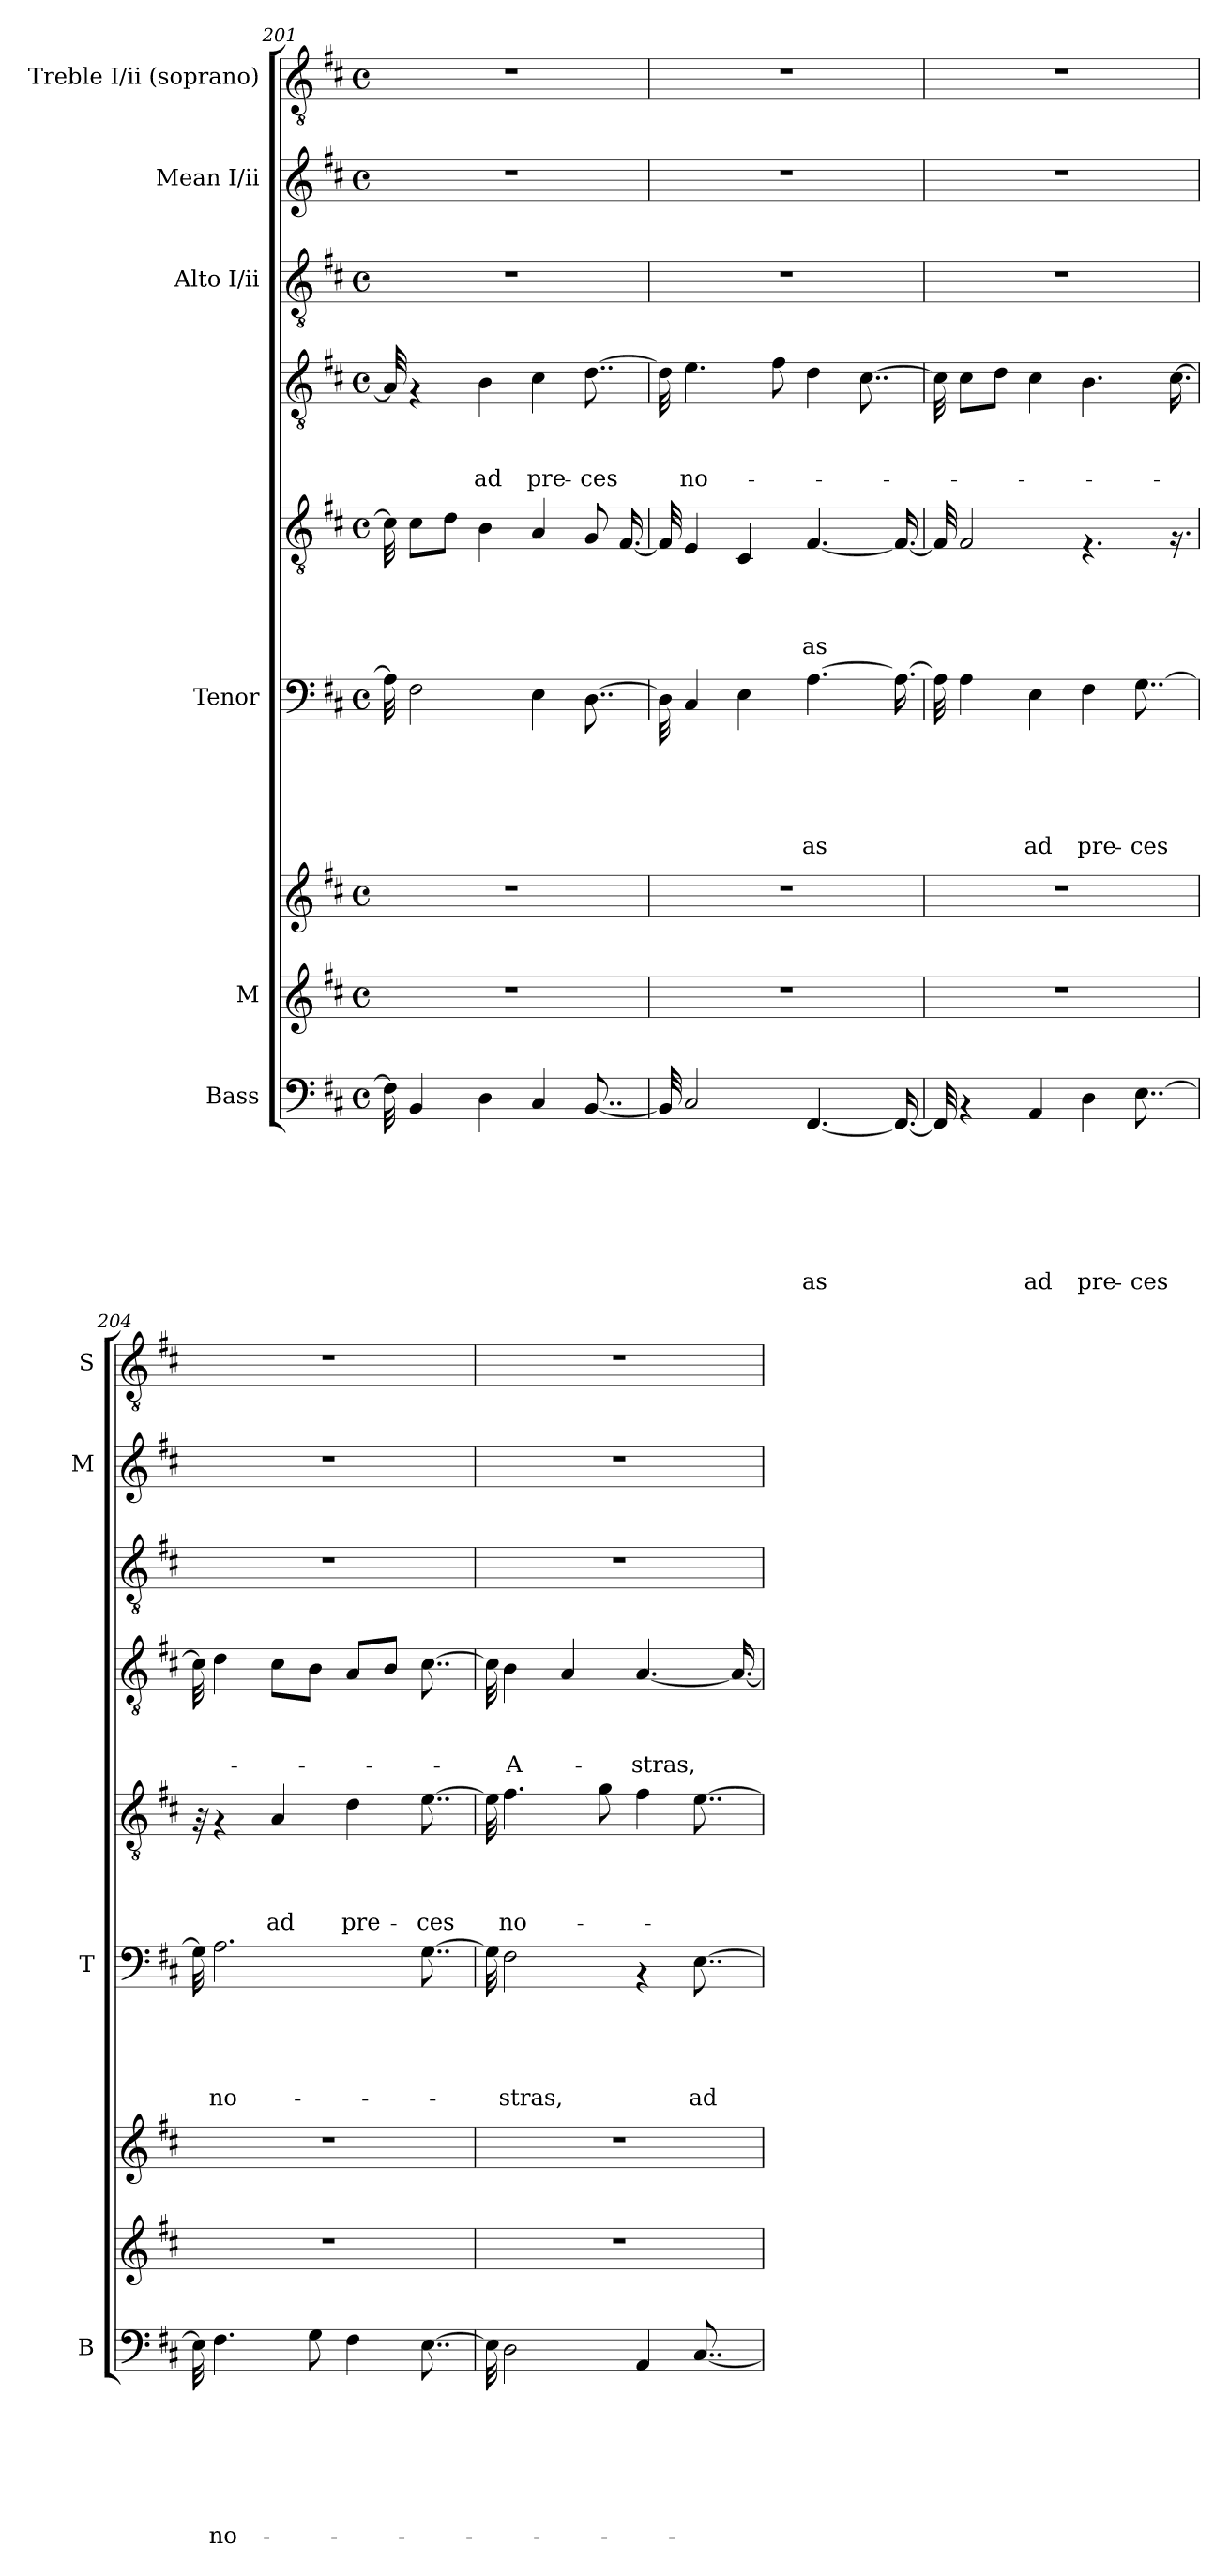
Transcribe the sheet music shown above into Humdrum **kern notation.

**kern	**text	**text	**text	**text	**text	**text	**text	**kern	**kern	**kern	**text	**text	**text	**text	**text	**kern	**text	**text	**text	**text	**kern	**text	**text	**text	**kern	**kern	**kern
*part8	*part8	*part8	*part8	*part8	*part8	*part8	*part8	*part7	*part7	*part6	*part6	*part6	*part6	*part6	*part6	*part5	*part5	*part5	*part5	*part5	*part4	*part4	*part4	*part4	*part3	*part2	*part1
*staff9	*staff9	*staff9	*staff9	*staff9	*staff9	*staff9	*staff9	*staff8	*staff7	*staff6	*staff6	*staff6	*staff6	*staff6	*staff6	*staff5	*staff5	*staff5	*staff5	*staff5	*staff4	*staff4	*staff4	*staff4	*staff3	*staff2	*staff1
*I"Bass	*	*	*	*	*	*	*	*I"M	*	*I"Tenor	*	*	*	*	*	*	*	*	*	*	*	*	*	*	*I"Alto I/ii	*I"Mean I/ii	*I"Treble I/ii (soprano)
*I'B	*	*	*	*	*	*	*	*	*	*I'T	*	*	*	*	*	*	*	*	*	*	*	*	*	*	*	*I'M	*I'S
*clefF4	*	*	*	*	*	*	*	*clefG2	*clefG2	*clefF4	*	*	*	*	*	*clefGv2	*	*	*	*	*clefGv2	*	*	*	*clefGv2	*clefG2	*clefGv2
*k[f#c#]	*	*	*	*	*	*	*	*k[f#c#]	*k[f#c#]	*k[f#c#]	*	*	*	*	*	*k[f#c#]	*	*	*	*	*k[f#c#]	*	*	*	*k[f#c#]	*k[f#c#]	*k[f#c#]
*D:	*	*	*	*	*	*	*	*D:	*D:	*D:	*	*	*	*	*	*D:	*	*	*	*	*D:	*	*	*	*D:	*D:	*D:
*M4/4	*	*	*	*	*	*	*	*M4/4	*M4/4	*M4/4	*	*	*	*	*	*M4/4	*	*	*	*	*M4/4	*	*	*	*M4/4	*M4/4	*M4/4
*met(c)	*	*	*	*	*	*	*	*met(c)	*met(c)	*met(c)	*	*	*	*	*	*met(c)	*	*	*	*	*met(c)	*	*	*	*met(c)	*met(c)	*met(c)
=201	=201	=201	=201	=201	=201	=201	=201	=201	=201	=201	=201	=201	=201	=201	=201	=201	=201	=201	=201	=201	=201	=201	=201	=201	=201	=201	=201
32F#\]	.	.	.	.	.	.	.	1r	1r	32A\]	.	.	.	.	.	32c#\]	.	.	.	.	32A/]	.	.	.	1r	1r	1r
4BB/	.	.	.	.	.	.	.	.	.	2F#\	.	.	.	.	.	8c#\L	.	.	.	.	4rF	.	.	.	.	.	.
.	.	.	.	.	.	.	.	.	.	.	.	.	.	.	.	8d\J	.	.	.	.	.	.	.	.	.	.	.
!	!	!	!	!	!	!	!	!	!	!	!	!	!	!	!	!	!	!	!	!	!	!	!	!LO:LY:b:rj	!	!	!
4D\	.	.	.	.	.	.	.	.	.	.	.	.	.	.	.	4B\	.	.	.	.	4B\	.	.	ad	.	.	.
!	!	!	!	!	!	!	!	!	!	!	!	!	!	!	!	!	!	!	!	!	!	!	!	!LO:LY:b:rj	!	!	!
4C#/	.	.	.	.	.	.	.	.	.	4E\	.	.	.	.	.	4A/	.	.	.	.	4c#\	.	.	pre-	.	.	.
!	!	!	!	!	!	!	!	!	!	!	!	!	!	!	!	!	!	!	!	!	!	!	!	!LO:LY:b:rj	!	!	!
[<8..BB/	.	.	.	.	.	.	.	.	.	[>8..D\	.	.	.	.	.	8G/	.	.	.	.	[>8..d\	.	.	-ces	.	.	.
.	.	.	.	.	.	.	.	.	.	.	.	.	.	.	.	[<16.F#/	.	.	.	.	.	.	.	.	.	.	.
=202	=202	=202	=202	=202	=202	=202	=202	=202	=202	=202	=202	=202	=202	=202	=202	=202	=202	=202	=202	=202	=202	=202	=202	=202	=202	=202	=202
32BB/]	.	.	.	.	.	.	.	1r	1r	32D\]	.	.	.	.	.	32F#/]	.	.	.	.	32d\]	.	.	.	1r	1r	1r
!	!	!	!	!	!	!	!	!	!	!	!	!	!	!	!	!	!	!	!	!	!	!	!	!LO:LY:b:rj	!	!	!
2C#/	.	.	.	.	.	.	.	.	.	4C#/	.	.	.	.	.	4E/	.	.	.	.	4.e\	.	.	no-	.	.	.
.	.	.	.	.	.	.	.	.	.	4E\	.	.	.	.	.	4C#/	.	.	.	.	.	.	.	.	.	.	.
.	.	.	.	.	.	.	.	.	.	.	.	.	.	.	.	.	.	.	.	.	8f#\	.	.	.	.	.	.
!	!	!	!	!	!	!	!LO:LY:b	!	!	!	!	!	!	!	!LO:LY:b	!	!	!	!	!LO:LY:b	!	!	!	!	!	!	!
[<4.FF#/	.	.	.	.	.	.	-as	.	.	[>4.A\	.	.	.	.	-as	[<4.F#/	.	.	.	-as	4d\	.	.	.	.	.	.
.	.	.	.	.	.	.	.	.	.	.	.	.	.	.	.	.	.	.	.	.	[>8..c#\	.	.	.	.	.	.
16.FF#/_	.	.	.	.	.	.	.	.	.	16.A\_	.	.	.	.	.	16.F#/_	.	.	.	.	.	.	.	.	.	.	.
=203	=203	=203	=203	=203	=203	=203	=203	=203	=203	=203	=203	=203	=203	=203	=203	=203	=203	=203	=203	=203	=203	=203	=203	=203	=203	=203	=203
32FF#/]	.	.	.	.	.	.	.	1r	1r	32A\]	.	.	.	.	.	32F#/]	.	.	.	.	32c#\]	.	.	.	1r	1r	1r
4rAA	.	.	.	.	.	.	.	.	.	4A\	.	.	.	.	.	2F#/	.	.	.	.	8c#\L	.	.	.	.	.	.
.	.	.	.	.	.	.	.	.	.	.	.	.	.	.	.	.	.	.	.	.	8d\J	.	.	.	.	.	.
!	!	!	!	!	!	!	!LO:LY:b	!	!	!	!	!	!	!	!LO:LY:b	!	!	!	!	!	!	!	!	!	!	!	!
4AA/	.	.	.	.	.	.	ad	.	.	4E\	.	.	.	.	ad	.	.	.	.	.	4c#\	.	.	.	.	.	.
!	!	!	!	!	!	!	!LO:LY:b	!	!	!	!	!	!	!	!LO:LY:b	!	!	!	!	!	!	!	!	!	!	!	!
4D\	.	.	.	.	.	.	pre-	.	.	4F#\	.	.	.	.	pre-	4.rF	.	.	.	.	4.B\	.	.	.	.	.	.
!	!	!	!	!	!	!	!LO:LY:b	!	!	!	!	!	!	!	!LO:LY:b	!	!	!	!	!	!	!	!	!	!	!	!
[>8..E\	.	.	.	.	.	.	-ces	.	.	[>8..G\	.	.	.	.	-ces	.	.	.	.	.	.	.	.	.	.	.	.
.	.	.	.	.	.	.	.	.	.	.	.	.	.	.	.	16.rF	.	.	.	.	[>16.c#\	.	.	.	.	.	.
=204	=204	=204	=204	=204	=204	=204	=204	=204	=204	=204	=204	=204	=204	=204	=204	=204	=204	=204	=204	=204	=204	=204	=204	=204	=204	=204	=204
32E\]	.	.	.	.	.	.	.	1r	1r	32G\]	.	.	.	.	.	32rF	.	.	.	.	32c#\]	.	.	.	1r	1r	1r
!	!	!	!	!	!	!	!LO:LY:b	!	!	!	!	!	!	!	!LO:LY:b	!	!	!	!	!	!	!	!	!	!	!	!
4.F#\	.	.	.	.	.	.	no-	.	.	2.A\	.	.	.	.	no-	4rF	.	.	.	.	4d\	.	.	.	.	.	.
!	!	!	!	!	!	!	!	!	!	!	!	!	!	!	!	!	!	!	!	!LO:LY:b	!	!	!	!	!	!	!
.	.	.	.	.	.	.	.	.	.	.	.	.	.	.	.	4A/	.	.	.	ad	8c#\L	.	.	.	.	.	.
8G\	.	.	.	.	.	.	.	.	.	.	.	.	.	.	.	.	.	.	.	.	8B\J	.	.	.	.	.	.
!	!	!	!	!	!	!	!	!	!	!	!	!	!	!	!	!	!	!	!	!LO:LY:b	!	!	!	!	!	!	!
4F#\	.	.	.	.	.	.	.	.	.	.	.	.	.	.	.	4d\	.	.	.	pre-	8A/L	.	.	.	.	.	.
.	.	.	.	.	.	.	.	.	.	.	.	.	.	.	.	.	.	.	.	.	8B/J	.	.	.	.	.	.
!	!	!	!	!	!	!	!	!	!	!	!	!	!	!	!	!	!	!	!	!LO:LY:b	!	!	!	!	!	!	!
[>8..E\	.	.	.	.	.	.	.	.	.	[>8..G\	.	.	.	.	.	[>8..e\	.	.	.	-ces	[>8..c#\	.	.	.	.	.	.
!!LO:LB:g=z
=205	=205	=205	=205	=205	=205	=205	=205	=205	=205	=205	=205	=205	=205	=205	=205	=205	=205	=205	=205	=205	=205	=205	=205	=205	=205	=205	=205
32E\]	.	.	.	.	.	.	.	1r	1r	32G\]	.	.	.	.	.	32e\]	.	.	.	.	32c#\]	.	.	.	1r	1r	1r
!	!	!	!	!	!	!	!	!	!	!	!	!	!	!	!LO:LY:b	!	!	!	!	!LO:LY:b	!	!	!	!LO:LY:b:rj	!	!	!
2D\	.	.	.	.	.	.	.	.	.	2F#\	.	.	.	.	-stras,	4.f#\	.	.	.	no-	4B\	.	.	-A-	.	.	.
.	.	.	.	.	.	.	.	.	.	.	.	.	.	.	.	.	.	.	.	.	4A/	.	.	.	.	.	.
.	.	.	.	.	.	.	.	.	.	.	.	.	.	.	.	8g\	.	.	.	.	.	.	.	.	.	.	.
!	!	!	!	!	!	!	!	!	!	!	!	!	!	!	!	!	!	!	!	!	!	!	!	!LO:LY:b:rj	!	!	!
4AA/	.	.	.	.	.	.	.	.	.	4rAA	.	.	.	.	.	4f#\	.	.	.	.	[<4.A/	.	.	-stras,	.	.	.
!	!	!	!	!	!	!	!	!	!	!	!	!	!	!	!LO:LY:b	!	!	!	!	!	!	!	!	!	!	!	!
[<8..C#/	.	.	.	.	.	.	.	.	.	[>8..E\	.	.	.	.	ad	[>8..e\	.	.	.	.	.	.	.	.	.	.	.
.	.	.	.	.	.	.	.	.	.	.	.	.	.	.	.	.	.	.	.	.	16.A/_	.	.	.	.	.	.
=	=	=	=	=	=	=	=	=	=	=	=	=	=	=	=	=	=	=	=	=	=	=	=	=	=	=	=
*-	*-	*-	*-	*-	*-	*-	*-	*-	*-	*-	*-	*-	*-	*-	*-	*-	*-	*-	*-	*-	*-	*-	*-	*-	*-	*-	*-
